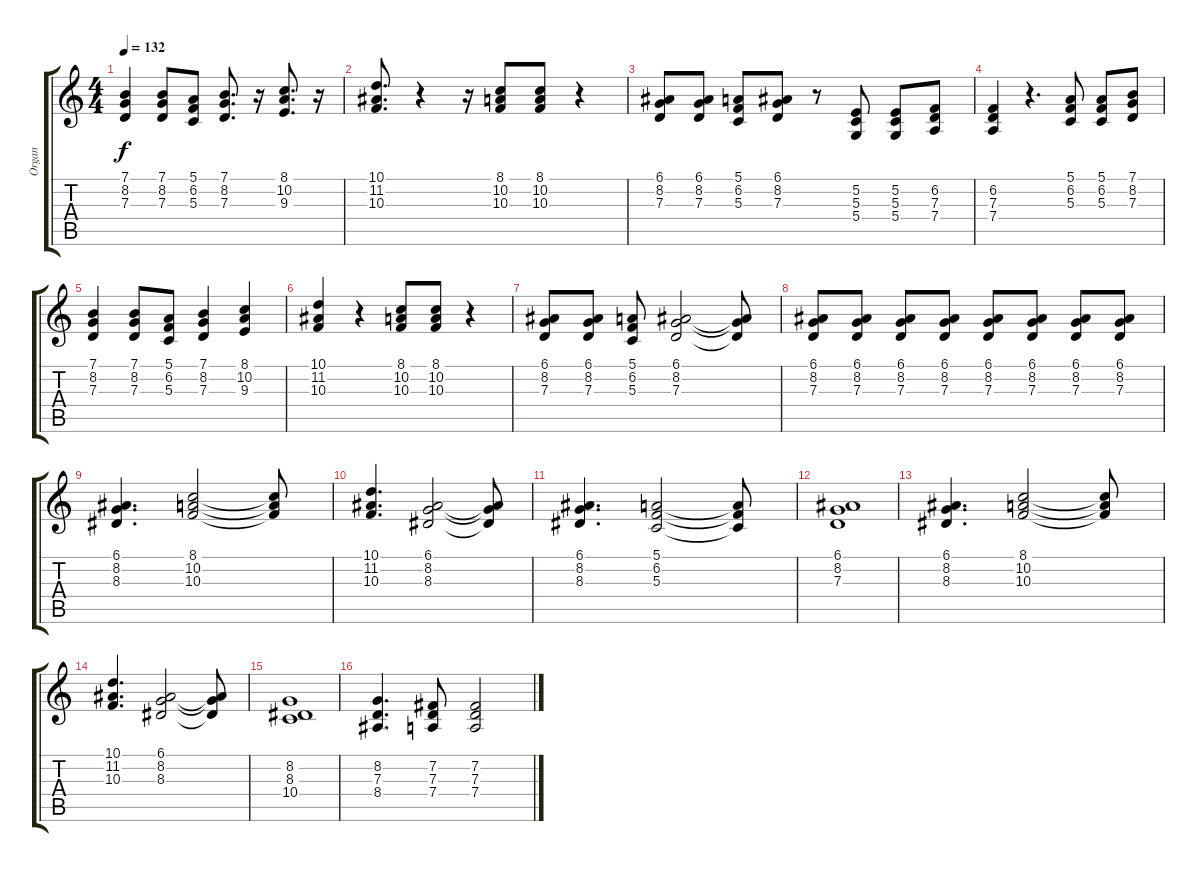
\track ("Organ" "Organ") {instrument drawbarorgan}
\staff {score tabs}
\tuning (E4 B3 G3 D3 A2 E2) {hide}
\ts (4 4)
\tempo 132
\clef g2
\ks c
(7.1 8.2 7.3).4{dy f} (7.1 8.2 7.3).8 (5.1 6.2 5.3).8 (7.1 8.2 7.3).8{d} r.16 (8.1 10.2 9.3).8{d} r.16 |
(10.1 11.2 10.3).8{d} r.4 r.16 (8.1 10.2 10.3).8 (8.1 10.2 10.3).8 r.4 |
(6.1 8.2 7.3).8 (6.1 8.2 7.3).8 (5.1 6.2 5.3).8 (6.1 8.2 7.3).8 r.8 (5.2 5.3 5.4).8 (5.2 5.3 5.4).8 (6.2 7.3 7.4).8 |
(6.2 7.3 7.4).4 r.4{d} (5.1 6.2 5.3).8 (5.1 6.2 5.3).8 (7.1 8.2 7.3).8 |
(7.1 8.2 7.3).4 (7.1 8.2 7.3).8 (5.1 6.2 5.3).8 (7.1 8.2 7.3).4 (8.1 10.2 9.3).4 |
(10.1 11.2 10.3).4 r.4 (8.1 10.2 10.3).8 (8.1 10.2 10.3).8 r.4 |
(6.1 8.2 7.3).8 (6.1 8.2 7.3).8 (5.1 6.2 5.3).8 (6.1 8.2 7.3).2 (6.1{t} 8.2{t} 7.3{t}).8 |
(6.1 8.2 7.3).8 (6.1 8.2 7.3).8 (6.1 8.2 7.3).8 (6.1 8.2 7.3).8 (6.1 8.2 7.3).8 (6.1 8.2 7.3).8 (6.1 8.2 7.3).8 (6.1 8.2 7.3).8 |
(6.1 8.2 8.3).4{d} (8.1 10.2 10.3).2 (8.1{t} 10.2{t} 10.3{t}).8 |
(10.1 11.2 10.3).4{d} (6.1 8.2 8.3).2 (6.1{t} 8.2{t} 8.3{t}).8 |
(6.1 8.2 8.3).4{d} (5.1 6.2 5.3).2 (5.1{t} 6.2{t} 5.3{t}).8 |
(6.1 8.2 7.3).1 |
(6.1 8.2 8.3).4{d} (8.1 10.2 10.3).2 (8.1{t} 10.2{t} 10.3{t}).8 |
(10.1 11.2 10.3).4{d} (6.1 8.2 8.3).2 (6.1{t} 8.2{t} 8.3{t}).8 |
(8.2 8.3 10.4).1 |
(8.2 7.3 8.4).4{d} (7.2 7.3 7.4).8 (7.2 7.3 7.4).2
